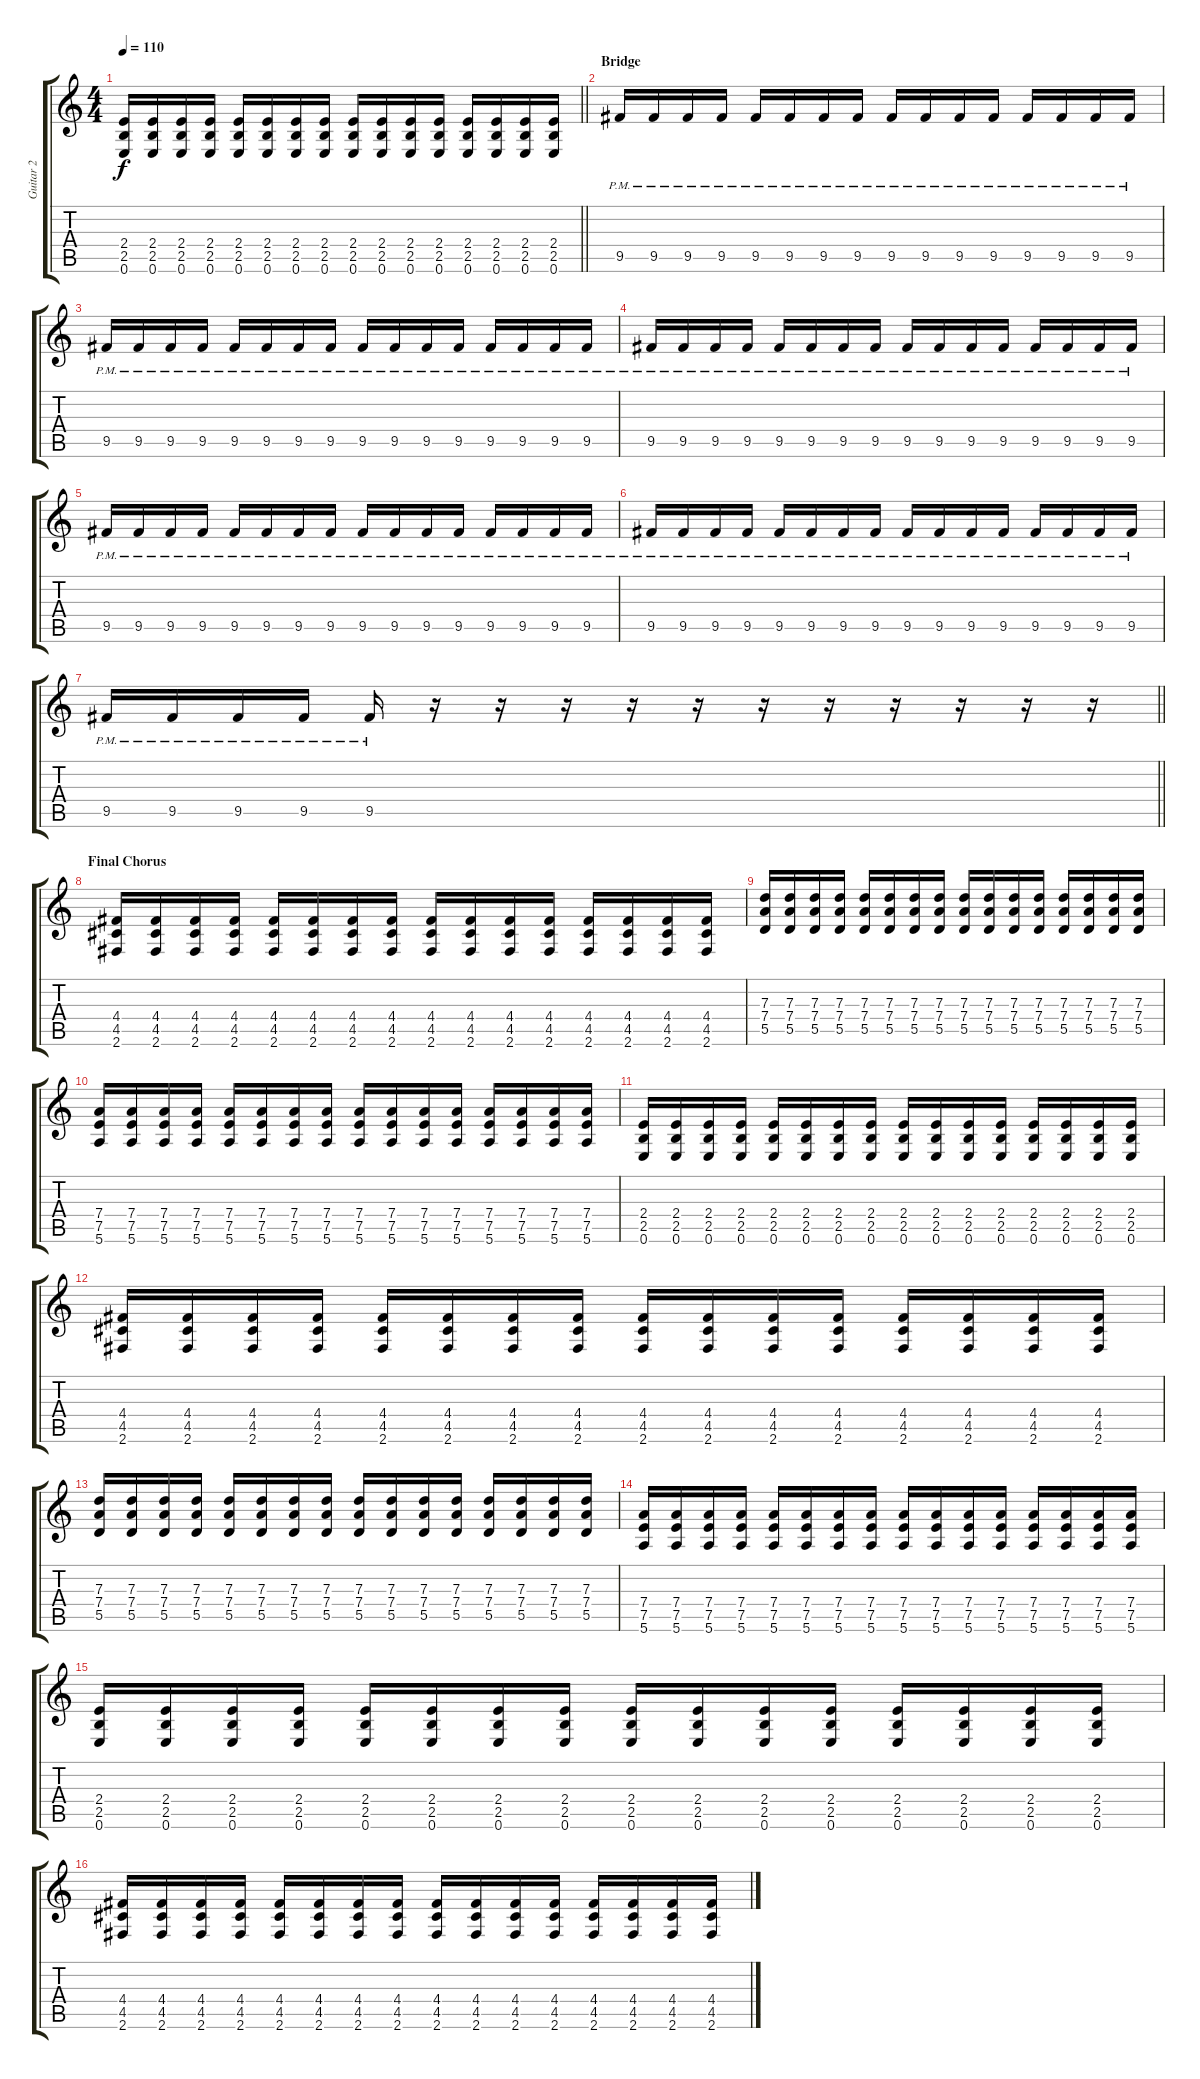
\track ("Guitar 2" "Guitar 2") {instrument overdrivenguitar}
\staff {score tabs}
\tuning (E4 B3 G3 D3 A2 E2) {hide}
\ts (4 4)
\tempo 110
\clef g2
\barLineRight lightlight
\ks c
(2.4 2.5 0.6).16{dy f} (2.4 2.5 0.6).16 (2.4 2.5 0.6).16 (2.4 2.5 0.6).16 (2.4 2.5 0.6).16 (2.4 2.5 0.6).16 (2.4 2.5 0.6).16 (2.4 2.5 0.6).16 (2.4 2.5 0.6).16 (2.4 2.5 0.6).16 (2.4 2.5 0.6).16 (2.4 2.5 0.6).16 (2.4 2.5 0.6).16 (2.4 2.5 0.6).16 (2.4 2.5 0.6).16 (2.4 2.5 0.6).16 |
\section ("" "Bridge")
9.5{pm}.16 9.5{pm}.16 9.5{pm}.16 9.5{pm}.16 9.5{pm}.16 9.5{pm}.16 9.5{pm}.16 9.5{pm}.16 9.5{pm}.16 9.5{pm}.16 9.5{pm}.16 9.5{pm}.16 9.5{pm}.16 9.5{pm}.16 9.5{pm}.16 9.5{pm}.16 |
9.5{pm}.16 9.5{pm}.16 9.5{pm}.16 9.5{pm}.16 9.5{pm}.16 9.5{pm}.16 9.5{pm}.16 9.5{pm}.16 9.5{pm}.16 9.5{pm}.16 9.5{pm}.16 9.5{pm}.16 9.5{pm}.16 9.5{pm}.16 9.5{pm}.16 9.5{pm}.16 |
9.5{pm}.16 9.5{pm}.16 9.5{pm}.16 9.5{pm}.16 9.5{pm}.16 9.5{pm}.16 9.5{pm}.16 9.5{pm}.16 9.5{pm}.16 9.5{pm}.16 9.5{pm}.16 9.5{pm}.16 9.5{pm}.16 9.5{pm}.16 9.5{pm}.16 9.5{pm}.16 |
9.5{pm}.16 9.5{pm}.16 9.5{pm}.16 9.5{pm}.16 9.5{pm}.16 9.5{pm}.16 9.5{pm}.16 9.5{pm}.16 9.5{pm}.16 9.5{pm}.16 9.5{pm}.16 9.5{pm}.16 9.5{pm}.16 9.5{pm}.16 9.5{pm}.16 9.5{pm}.16 |
9.5{pm}.16 9.5{pm}.16 9.5{pm}.16 9.5{pm}.16 9.5{pm}.16 9.5{pm}.16 9.5{pm}.16 9.5{pm}.16 9.5{pm}.16 9.5{pm}.16 9.5{pm}.16 9.5{pm}.16 9.5{pm}.16 9.5{pm}.16 9.5{pm}.16 9.5{pm}.16 |
\barLineRight lightlight
9.5{pm}.16 9.5{pm}.16 9.5{pm}.16 9.5{pm}.16 9.5{pm}.16 r.16 r.16 r.16 r.16 r.16 r.16 r.16 r.16 r.16 r.16 r.16 |
\section ("" "Final Chorus")
(4.4 4.5 2.6).16 (4.4 4.5 2.6).16 (4.4 4.5 2.6).16 (4.4 4.5 2.6).16 (4.4 4.5 2.6).16 (4.4 4.5 2.6).16 (4.4 4.5 2.6).16 (4.4 4.5 2.6).16 (4.4 4.5 2.6).16 (4.4 4.5 2.6).16 (4.4 4.5 2.6).16 (4.4 4.5 2.6).16 (4.4 4.5 2.6).16 (4.4 4.5 2.6).16 (4.4 4.5 2.6).16 (4.4 4.5 2.6).16 |
(7.3 7.4 5.5).16 (7.3 7.4 5.5).16 (7.3 7.4 5.5).16 (7.3 7.4 5.5).16 (7.3 7.4 5.5).16 (7.3 7.4 5.5).16 (7.3 7.4 5.5).16 (7.3 7.4 5.5).16 (7.3 7.4 5.5).16 (7.3 7.4 5.5).16 (7.3 7.4 5.5).16 (7.3 7.4 5.5).16 (7.3 7.4 5.5).16 (7.3 7.4 5.5).16 (7.3 7.4 5.5).16 (7.3 7.4 5.5).16 |
(7.4 7.5 5.6).16 (7.4 7.5 5.6).16 (7.4 7.5 5.6).16 (7.4 7.5 5.6).16 (7.4 7.5 5.6).16 (7.4 7.5 5.6).16 (7.4 7.5 5.6).16 (7.4 7.5 5.6).16 (7.4 7.5 5.6).16 (7.4 7.5 5.6).16 (7.4 7.5 5.6).16 (7.4 7.5 5.6).16 (7.4 7.5 5.6).16 (7.4 7.5 5.6).16 (7.4 7.5 5.6).16 (7.4 7.5 5.6).16 |
(2.4 2.5 0.6).16 (2.4 2.5 0.6).16 (2.4 2.5 0.6).16 (2.4 2.5 0.6).16 (2.4 2.5 0.6).16 (2.4 2.5 0.6).16 (2.4 2.5 0.6).16 (2.4 2.5 0.6).16 (2.4 2.5 0.6).16 (2.4 2.5 0.6).16 (2.4 2.5 0.6).16 (2.4 2.5 0.6).16 (2.4 2.5 0.6).16 (2.4 2.5 0.6).16 (2.4 2.5 0.6).16 (2.4 2.5 0.6).16 |
(4.4 4.5 2.6).16 (4.4 4.5 2.6).16 (4.4 4.5 2.6).16 (4.4 4.5 2.6).16 (4.4 4.5 2.6).16 (4.4 4.5 2.6).16 (4.4 4.5 2.6).16 (4.4 4.5 2.6).16 (4.4 4.5 2.6).16 (4.4 4.5 2.6).16 (4.4 4.5 2.6).16 (4.4 4.5 2.6).16 (4.4 4.5 2.6).16 (4.4 4.5 2.6).16 (4.4 4.5 2.6).16 (4.4 4.5 2.6).16 |
(7.3 7.4 5.5).16 (7.3 7.4 5.5).16 (7.3 7.4 5.5).16 (7.3 7.4 5.5).16 (7.3 7.4 5.5).16 (7.3 7.4 5.5).16 (7.3 7.4 5.5).16 (7.3 7.4 5.5).16 (7.3 7.4 5.5).16 (7.3 7.4 5.5).16 (7.3 7.4 5.5).16 (7.3 7.4 5.5).16 (7.3 7.4 5.5).16 (7.3 7.4 5.5).16 (7.3 7.4 5.5).16 (7.3 7.4 5.5).16 |
(7.4 7.5 5.6).16 (7.4 7.5 5.6).16 (7.4 7.5 5.6).16 (7.4 7.5 5.6).16 (7.4 7.5 5.6).16 (7.4 7.5 5.6).16 (7.4 7.5 5.6).16 (7.4 7.5 5.6).16 (7.4 7.5 5.6).16 (7.4 7.5 5.6).16 (7.4 7.5 5.6).16 (7.4 7.5 5.6).16 (7.4 7.5 5.6).16 (7.4 7.5 5.6).16 (7.4 7.5 5.6).16 (7.4 7.5 5.6).16 |
(2.4 2.5 0.6).16 (2.4 2.5 0.6).16 (2.4 2.5 0.6).16 (2.4 2.5 0.6).16 (2.4 2.5 0.6).16 (2.4 2.5 0.6).16 (2.4 2.5 0.6).16 (2.4 2.5 0.6).16 (2.4 2.5 0.6).16 (2.4 2.5 0.6).16 (2.4 2.5 0.6).16 (2.4 2.5 0.6).16 (2.4 2.5 0.6).16 (2.4 2.5 0.6).16 (2.4 2.5 0.6).16 (2.4 2.5 0.6).16 |
(4.4 4.5 2.6).16 (4.4 4.5 2.6).16 (4.4 4.5 2.6).16 (4.4 4.5 2.6).16 (4.4 4.5 2.6).16 (4.4 4.5 2.6).16 (4.4 4.5 2.6).16 (4.4 4.5 2.6).16 (4.4 4.5 2.6).16 (4.4 4.5 2.6).16 (4.4 4.5 2.6).16 (4.4 4.5 2.6).16 (4.4 4.5 2.6).16 (4.4 4.5 2.6).16 (4.4 4.5 2.6).16 (4.4 4.5 2.6).16
